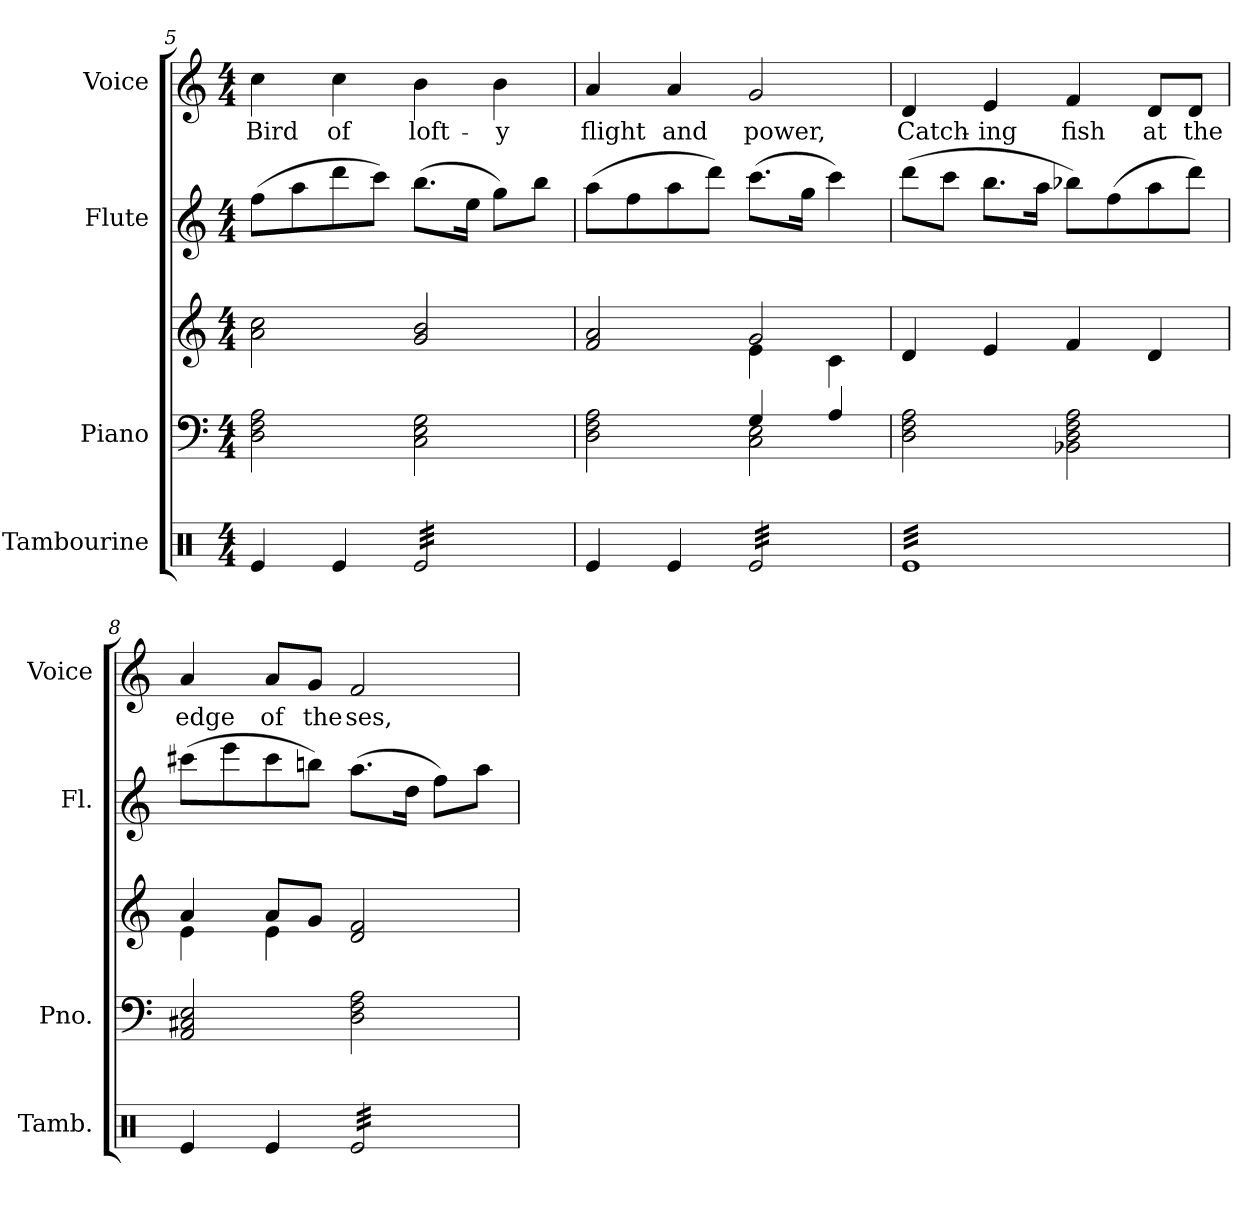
**kern	**kern	**kern	**kern	**kern	**text
*part4	*part3	*part3	*part2	*part1	*part1
*staff5	*staff4	*staff3	*staff2	*staff1	*staff1
*I"Tambourine	*I"Piano	*	*I"Flute	*I"Voice	*
*I'Tamb.	*I'Pno.	*	*I'Fl.	*I'Voice	*
*clefX	*clefF4	*clefG2	*clefG2	*clefG2	*
*k[]	*k[]	*k[]	*k[]	*k[]	*
*C:	*C:	*C:	*C:	*C:	*
*M4/4	*M4/4	*M4/4	*M4/4	*M4/4	*
=5	=5	=5	=5	=5	=5
!	!	!	!	!	!LO:LY:b:color=#000000
4Rei/	2Di\ 2Fi 2Ai	2ai\ 2cci	(8ffi\L	4cci\	Bird
.	.	.	8aai\	.	.
!	!	!	!	!	!LO:LY:b:color=#000000
4Rei/	.	.	8dddi\	4cci\	of
.	.	.	8ccci\J)	.	.
!	!	!	!	!	!LO:LY:b:color=#000000
*tremolo	*	*	*	*	*
32Rei/LLL	2Ci\ 2Ei 2Gi	2gi/ 2bi	(8.bbi\L	4bi\	loft-
32Rei/	.	.	.	.	.
32Rei/	.	.	.	.	.
32Rei/	.	.	.	.	.
32Rei/	.	.	.	.	.
32Rei/	.	.	.	.	.
32Rei/	.	.	16eei\Jk	.	.
32Rei/	.	.	.	.	.
!	!	!	!	!	!LO:LY:b:color=#000000
32Rei/	.	.	8ggi\L)	4bi\	-y
32Rei/	.	.	.	.	.
32Rei/	.	.	.	.	.
32Rei/	.	.	.	.	.
32Rei/	.	.	8bbi\J	.	.
32Rei/	.	.	.	.	.
32Rei/	.	.	.	.	.
32Rei/JJJ	.	.	.	.	.
*Xtremolo	*	*	*	*	*
!!LO:LB:g=z
=6	=6	=6	=6	=6	=6
*	*^	*^	*	*	*
!	!	!	!	!	!	!	!LO:LY:b:color=#000000
4Rei/	2Di\ 2Fi 2Ai	2ryy	2fi/ 2ai	2ryy	(8aai\L	4ai/	flight
.	.	.	.	.	8ffi\	.	.
!	!	!	!	!	!	!	!LO:LY:b:color=#000000
4Rei/	.	.	.	.	8aai\	4ai/	and
.	.	.	.	.	8dddi\J)	.	.
!	!	!	!	!	!	!	!LO:LY:b:color=#000000
*tremolo	*	*	*	*	*	*	*
32Rei/LLL	4Gi/	2Ci\ 2Ei	2gi/	4ei\	(8.ccci\L	2gi/	power,
32Rei/	.	.	.	.	.	.	.
32Rei/	.	.	.	.	.	.	.
32Rei/	.	.	.	.	.	.	.
32Rei/	.	.	.	.	.	.	.
32Rei/	.	.	.	.	.	.	.
32Rei/	.	.	.	.	16ggi\Jk	.	.
32Rei/	.	.	.	.	.	.	.
32Rei/	4Ai/	.	.	4ci\	4ccci\)	.	.
32Rei/	.	.	.	.	.	.	.
32Rei/	.	.	.	.	.	.	.
32Rei/	.	.	.	.	.	.	.
32Rei/	.	.	.	.	.	.	.
32Rei/	.	.	.	.	.	.	.
32Rei/	.	.	.	.	.	.	.
32Rei/JJJ	.	.	.	.	.	.	.
*	*v	*v	*	*	*	*	*
*	*	*v	*v	*	*	*
=7	=7	=7	=7	=7	=7
*	*	*^	*	*	*
!	!	!	!	!	!	!LO:LY:b:color=#000000
*	*	*v	*v	*	*	*
32ReiLLL	2Di\ 2Fi 2Ai	4di/	(8dddi\L	4di/	Catch-
32Rei	.	.	.	.	.
32Rei	.	.	.	.	.
32Rei	.	.	.	.	.
32Rei	.	.	8ccci\J	.	.
32Rei	.	.	.	.	.
32Rei	.	.	.	.	.
32Rei	.	.	.	.	.
!	!	!	!	!	!LO:LY:b:color=#000000
32Rei	.	4ei/	8.bbi\L	4ei/	-ing
32Rei	.	.	.	.	.
32Rei	.	.	.	.	.
32Rei	.	.	.	.	.
32Rei	.	.	.	.	.
32Rei	.	.	.	.	.
32Rei	.	.	16aai\Jk	.	.
32Rei	.	.	.	.	.
!	!	!	!	!	!LO:LY:b:color=#000000
32Rei	2BB-Xi\ 2Di 2Fi 2Ai	4fi/	8bb-Xi\L)	4fi/	fish
32Rei	.	.	.	.	.
32Rei	.	.	.	.	.
32Rei	.	.	.	.	.
32Rei	.	.	(8ffi\	.	.
32Rei	.	.	.	.	.
32Rei	.	.	.	.	.
32Rei	.	.	.	.	.
!	!	!	!	!	!LO:LY:b:color=#000000
32Rei	.	4di/	8aai\	8di/L	at
32Rei	.	.	.	.	.
32Rei	.	.	.	.	.
32Rei	.	.	.	.	.
!	!	!	!	!	!LO:LY:b:color=#000000
32Rei	.	.	8dddi\J)	8di/J	the
32Rei	.	.	.	.	.
32Rei	.	.	.	.	.
32ReiJJJ	.	.	.	.	.
*Xtremolo	*	*	*	*	*
=8	=8	=8	=8	=8	=8
*	*	*^	*	*	*
!	!	!	!	!	!	!LO:LY:b:color=#000000
4Rei/	2AAi/ 2C#Xi 2Ei	4ai/	4ei\	(8ccc#Xi\L	4ai/	edge
.	.	.	.	8eeei\	.	.
!	!	!	!	!	!	!LO:LY:b:color=#000000
4Rei/	.	8ai/L	4ei\	8ccc#i\	8ai/L	of
!	!	!	!	!	!	!LO:LY:b:color=#000000
.	.	8gi/J	.	8bbni\J)	8gi/J	the
!	!	!	!	!	!	!LO:LY:b:color=#000000
*tremolo	*	*	*	*	*	*
32Rei/LLL	2Di\ 2Fi 2Ai	2di/ 2fi	2ryy	(8.aai\L	2fi/	ses,
32Rei/	.	.	.	.	.	.
32Rei/	.	.	.	.	.	.
32Rei/	.	.	.	.	.	.
32Rei/	.	.	.	.	.	.
32Rei/	.	.	.	.	.	.
32Rei/	.	.	.	16ddi\Jk	.	.
32Rei/	.	.	.	.	.	.
32Rei/	.	.	.	8ffi\L)	.	.
32Rei/	.	.	.	.	.	.
32Rei/	.	.	.	.	.	.
32Rei/	.	.	.	.	.	.
32Rei/	.	.	.	8aai\J	.	.
32Rei/	.	.	.	.	.	.
32Rei/	.	.	.	.	.	.
32Rei/JJJ	.	.	.	.	.	.
*Xtremolo	*	*	*	*	*	*
*	*	*v	*v	*	*	*
=	=	=	=	=	=
*-	*-	*-	*-	*-	*-
